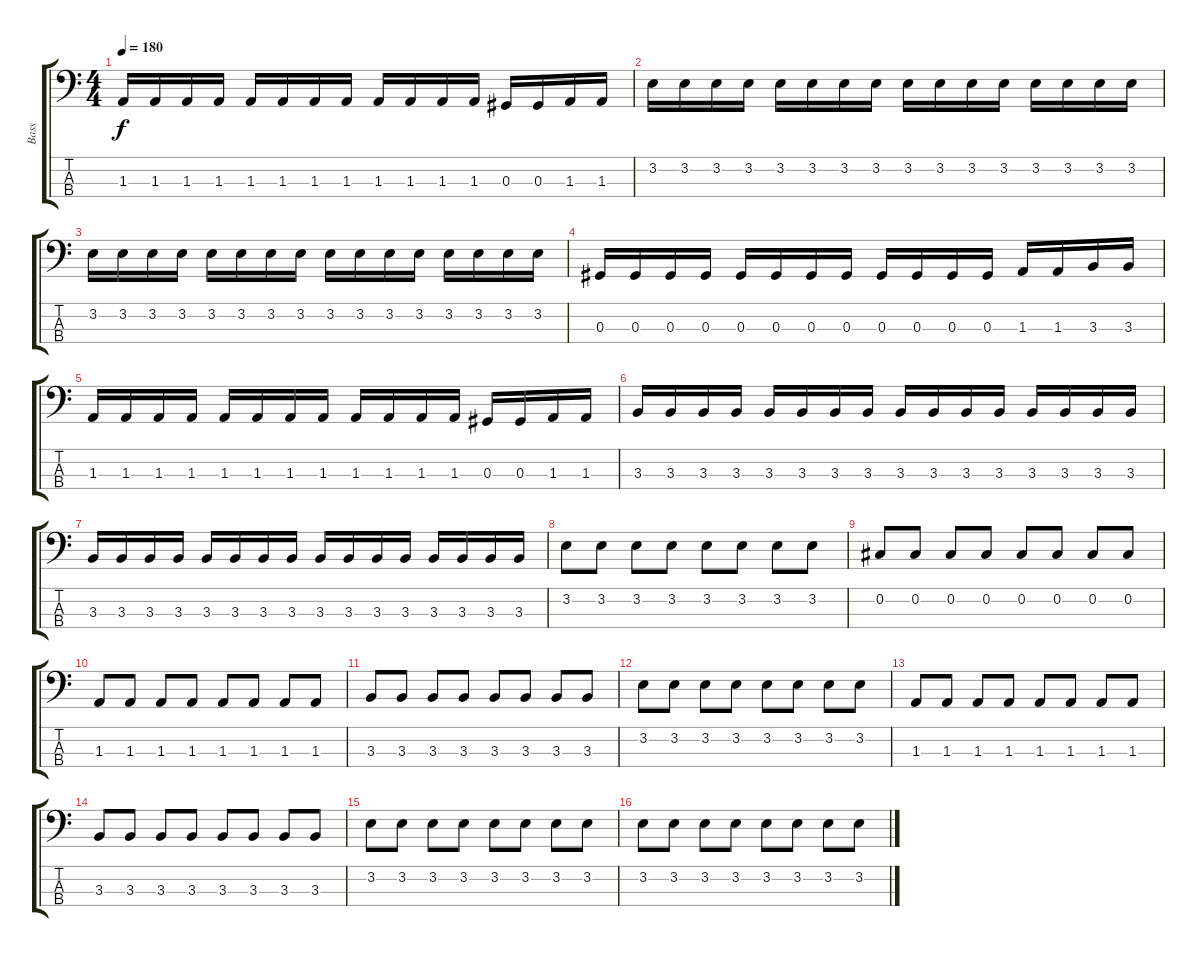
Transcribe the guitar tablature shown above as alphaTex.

\track ("Bass" "Bass") {instrument electricbasspick}
\staff {score tabs}
\tuning (Gb2 Db2 Ab1 Eb1) {hide}
\ts (4 4)
\tempo 180
\clef f4
\ks c
1.3.16{dy f} 1.3.16 1.3.16 1.3.16 1.3.16 1.3.16 1.3.16 1.3.16 1.3.16 1.3.16 1.3.16 1.3.16 0.3.16 0.3.16 1.3.16 1.3.16 |
3.2.16 3.2.16 3.2.16 3.2.16 3.2.16 3.2.16 3.2.16 3.2.16 3.2.16 3.2.16 3.2.16 3.2.16 3.2.16 3.2.16 3.2.16 3.2.16 |
3.2.16 3.2.16 3.2.16 3.2.16 3.2.16 3.2.16 3.2.16 3.2.16 3.2.16 3.2.16 3.2.16 3.2.16 3.2.16 3.2.16 3.2.16 3.2.16 |
0.3.16 0.3.16 0.3.16 0.3.16 0.3.16 0.3.16 0.3.16 0.3.16 0.3.16 0.3.16 0.3.16 0.3.16 1.3.16 1.3.16 3.3.16 3.3.16 |
1.3.16 1.3.16 1.3.16 1.3.16 1.3.16 1.3.16 1.3.16 1.3.16 1.3.16 1.3.16 1.3.16 1.3.16 0.3.16 0.3.16 1.3.16 1.3.16 |
3.3.16 3.3.16 3.3.16 3.3.16 3.3.16 3.3.16 3.3.16 3.3.16 3.3.16 3.3.16 3.3.16 3.3.16 3.3.16 3.3.16 3.3.16 3.3.16 |
3.3.16 3.3.16 3.3.16 3.3.16 3.3.16 3.3.16 3.3.16 3.3.16 3.3.16 3.3.16 3.3.16 3.3.16 3.3.16 3.3.16 3.3.16 3.3.16 |
3.2.8 3.2.8 3.2.8 3.2.8 3.2.8 3.2.8 3.2.8 3.2.8 |
0.2.8 0.2.8 0.2.8 0.2.8 0.2.8 0.2.8 0.2.8 0.2.8 |
1.3.8 1.3.8 1.3.8 1.3.8 1.3.8 1.3.8 1.3.8 1.3.8 |
3.3.8 3.3.8 3.3.8 3.3.8 3.3.8 3.3.8 3.3.8 3.3.8 |
3.2.8 3.2.8 3.2.8 3.2.8 3.2.8 3.2.8 3.2.8 3.2.8 |
1.3.8 1.3.8 1.3.8 1.3.8 1.3.8 1.3.8 1.3.8 1.3.8 |
3.3.8 3.3.8 3.3.8 3.3.8 3.3.8 3.3.8 3.3.8 3.3.8 |
3.2.8 3.2.8 3.2.8 3.2.8 3.2.8 3.2.8 3.2.8 3.2.8 |
3.2.8 3.2.8 3.2.8 3.2.8 3.2.8 3.2.8 3.2.8 3.2.8
